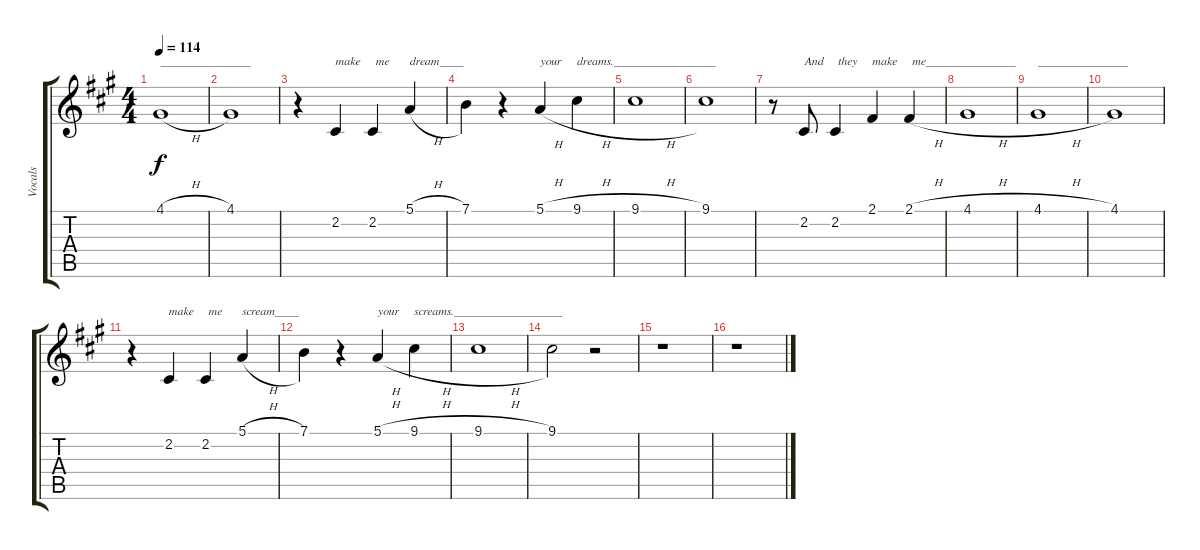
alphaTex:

\track ("Vocals" "Vocals") {instrument tenorsax}
\staff {score tabs}
\tuning (E4 B3 G3 D3 A2 E2) {hide}
\ts (4 4)
\tempo 114
\clef g2
\ks a
4.1{h}.1{txt "_______________" dy f} |
4.1.1 |
r.4 2.2.4{txt "make"} 2.2.4{txt " me"} 5.1{h}.4{txt "dream____"} |
7.1.4 r.4 5.1{h}.4{txt "your"} 9.1{h}.4{txt "dreams._________________"} |
9.1{h}.1 |
9.1.1 |
r.8 2.2.8{txt "And"} 2.2.4{txt " they"} 2.1.4{txt "make"} 2.1{h}.4{txt " me_______________"} |
4.1{h}.1 |
4.1{h}.1{txt "_______________"} |
4.1.1 |
r.4 2.2.4{txt "make"} 2.2.4{txt " me"} 5.1{h}.4{txt "scream____"} |
7.1.4 r.4 5.1{h}.4{txt "your"} 9.1{h}.4{txt "screams.__________________"} |
9.1{h}.1 |
9.1.2 r.2 |
r.1 |
r.1
